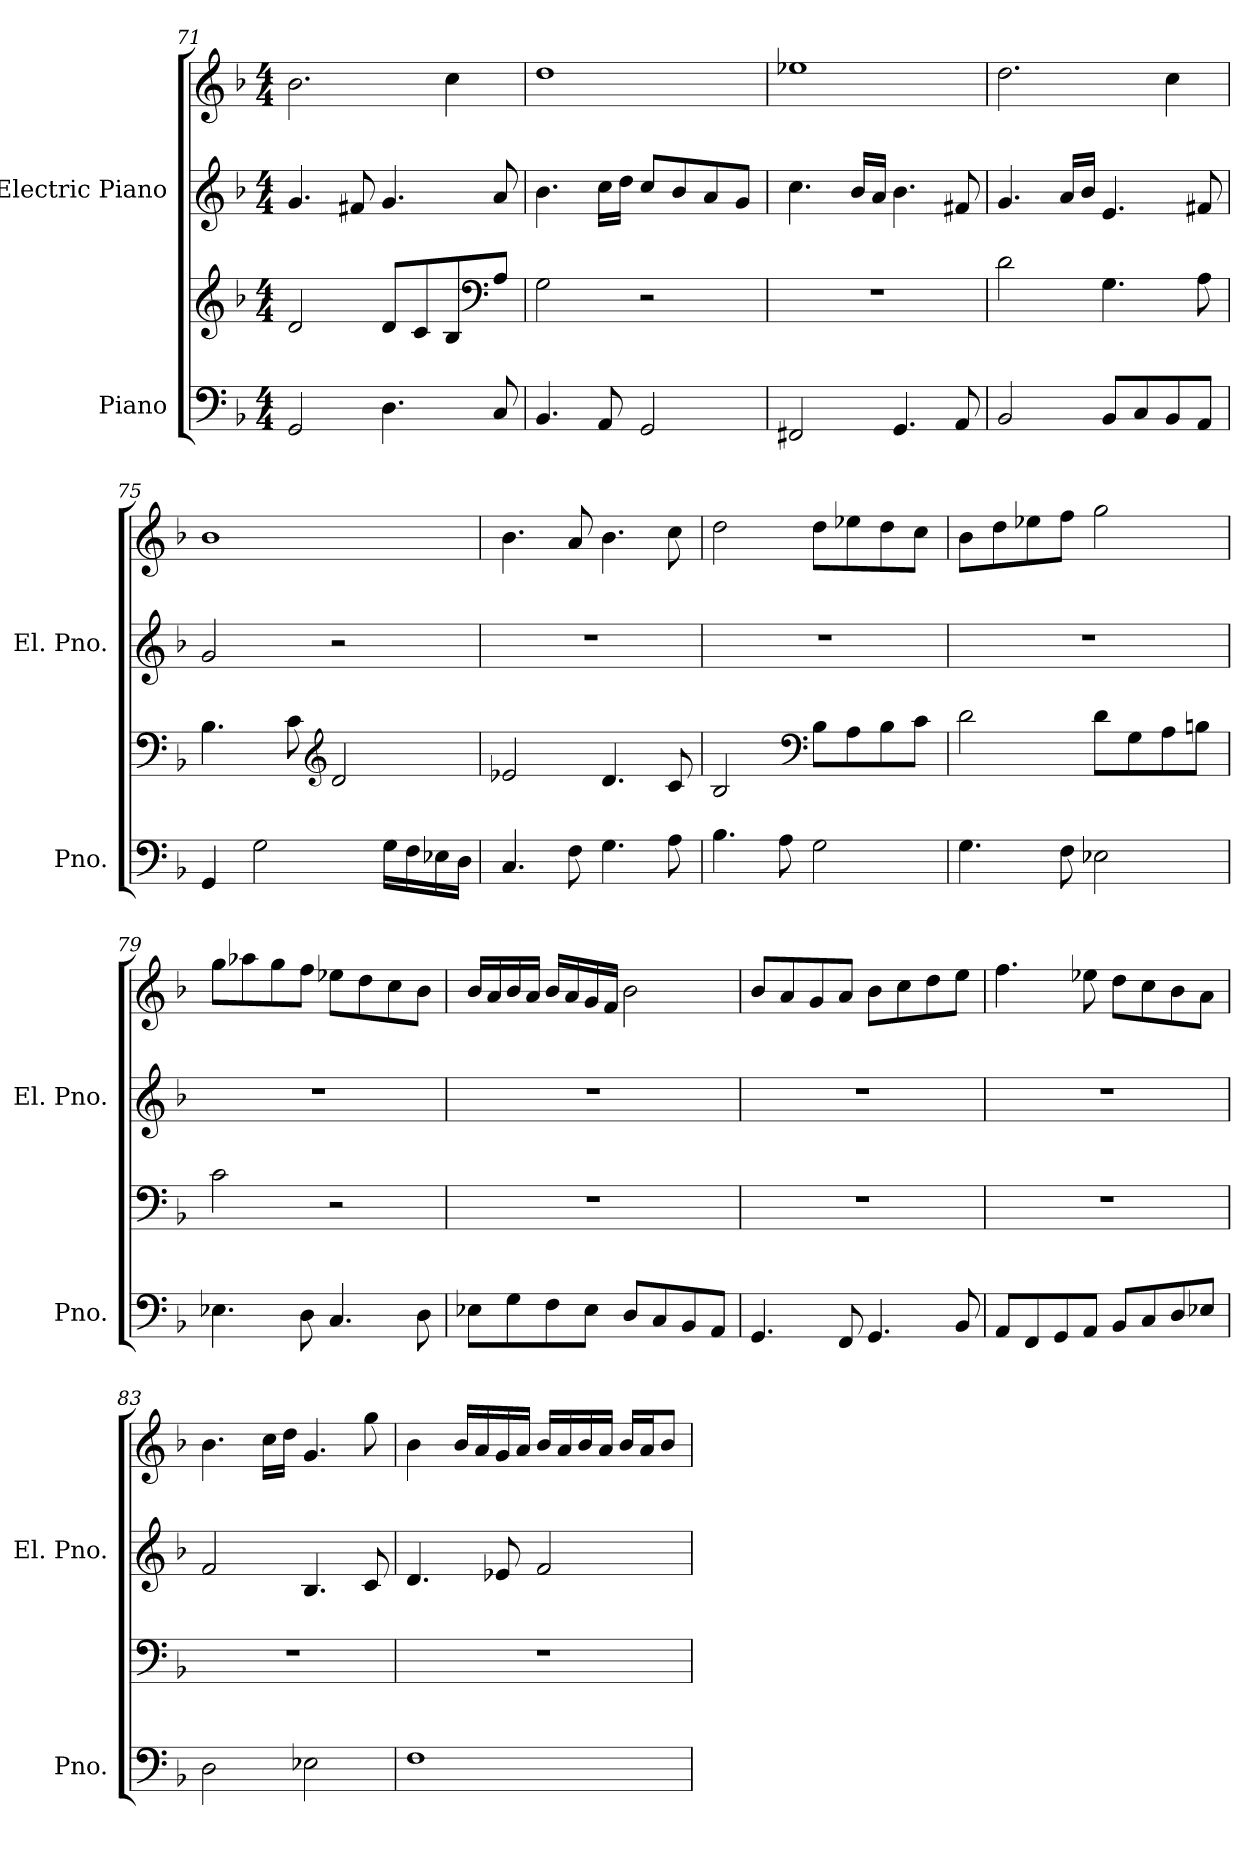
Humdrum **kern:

**kern	**kern	**kern	**kern
*part2	*part2	*part1	*part1
*staff4	*staff3	*staff2	*staff1
*I"Piano	*	*I"Electric Piano	*
*I'Pno.	*	*I'El. Pno.	*
*clefF4	*clefG2	*clefG2	*clefG2
*k[b-]	*k[b-]	*k[b-]	*k[b-]
*M4/4	*M4/4	*M4/4	*M4/4
=71	=71	=71	=71
2GG/	2d/	4.g/	2.b-\
.	.	8f#X/	.
4.D\	8d/L	4.g/	.
.	8c/	.	.
.	8B-/	.	4cc\
*	*clefF4	*	*
8C/	8A/J	8a/	.
=72	=72	=72	=72
4.BB-/	2G\	4.b-\	1dd
8AA/	.	16cc\LL	.
.	.	16dd\JJ	.
2GG/	2r	8cc/L	.
.	.	8b-/	.
.	.	8a/	.
.	.	8g/J	.
!!LO:LB:g=z
=73	=73	=73	=73
2FF#X/	1r	4.cc\	1ee-X
.	.	16b-/LL	.
.	.	16a/JJ	.
4.GG/	.	4.b-\	.
8AA/	.	8f#X/	.
=74	=74	=74	=74
2BB-/	2d\	4.g/	2.dd\
.	.	16a/LL	.
.	.	16b-/JJ	.
8BB-/L	4.G\	4.e/	.
8C/	.	.	.
8BB-/	.	.	4cc\
8AA/J	8A\	8f#X/	.
=75	=75	=75	=75
4GG/	4.B-\	2g/	1b-
2G\	.	.	.
.	8c\	.	.
*	*clefG2	*	*
.	2d/	2r	.
16G\LL	.	.	.
16F\	.	.	.
16E-X\	.	.	.
16D\JJ	.	.	.
=76	=76	=76	=76
4.C/	2e-X/	1r	4.b-\
8F\	.	.	8a/
4.G\	4.d/	.	4.b-\
8A\	8c/	.	8cc\
!!LO:LB:g=z
=77	=77	=77	=77
4.B-\	2B-/	1r	2dd\
8A\	.	.	.
*	*clefF4	*	*
2G\	8B-\L	.	8dd\L
.	8A\	.	8ee-X\
.	8B-\	.	8dd\
.	8c\J	.	8cc\J
=78	=78	=78	=78
4.G\	2d\	1r	8b-\L
.	.	.	8dd\
.	.	.	8ee-X\
8F\	.	.	8ff\J
2E-X\	8d\L	.	2gg\
.	8G\	.	.
.	8A\	.	.
.	8Bn\J	.	.
=79	=79	=79	=79
4.E-X\	2c\	1r	8gg\L
.	.	.	8aa-X\
.	.	.	8gg\
8D\	.	.	8ff\J
4.C/	2r	.	8ee-X\L
.	.	.	8dd\
.	.	.	8cc\
8D\	.	.	8b-\J
=80	=80	=80	=80
8E-X\L	1r	1r	16b-/LL
.	.	.	16a/
8G\	.	.	16b-/
.	.	.	16a/JJ
8F\	.	.	16b-/LL
.	.	.	16a/
8E-\J	.	.	16g/
.	.	.	16f/JJ
8D/L	.	.	2b-\
8C/	.	.	.
8BB-/	.	.	.
8AA/J	.	.	.
!!LO:PB:g=z
=81	=81	=81	=81
4.GG/	1r	1r	8b-/L
.	.	.	8a/
.	.	.	8g/
8FF/	.	.	8a/J
4.GG/	.	.	8b-\L
.	.	.	8cc\
.	.	.	8dd\
8BB-/	.	.	8ee\J
=82	=82	=82	=82
8AA/L	1r	1r	4.ff\
8FF/	.	.	.
8GG/	.	.	.
8AA/J	.	.	8ee-X\
8BB-/L	.	.	8dd\L
8C/	.	.	8cc\
8D/	.	.	8b-\
8E-X/J	.	.	8a\J
=83	=83	=83	=83
2D\	1r	2f/	4.b-\
.	.	.	16cc\LL
.	.	.	16dd\JJ
2E-X\	.	4.B-/	4.g/
.	.	8c/	8gg\
=84	=84	=84	=84
1F	1r	4.d/	4b-\
.	.	.	16b-/LL
.	.	.	16a/
.	.	8e-X/	16g/
.	.	.	16a/JJ
.	.	2f/	16b-/LL
.	.	.	16a/
.	.	.	16b-/
.	.	.	16a/JJ
.	.	.	16b-/LL
.	.	.	16a/J
.	.	.	8b-/J
=	=	=	=
*-	*-	*-	*-
